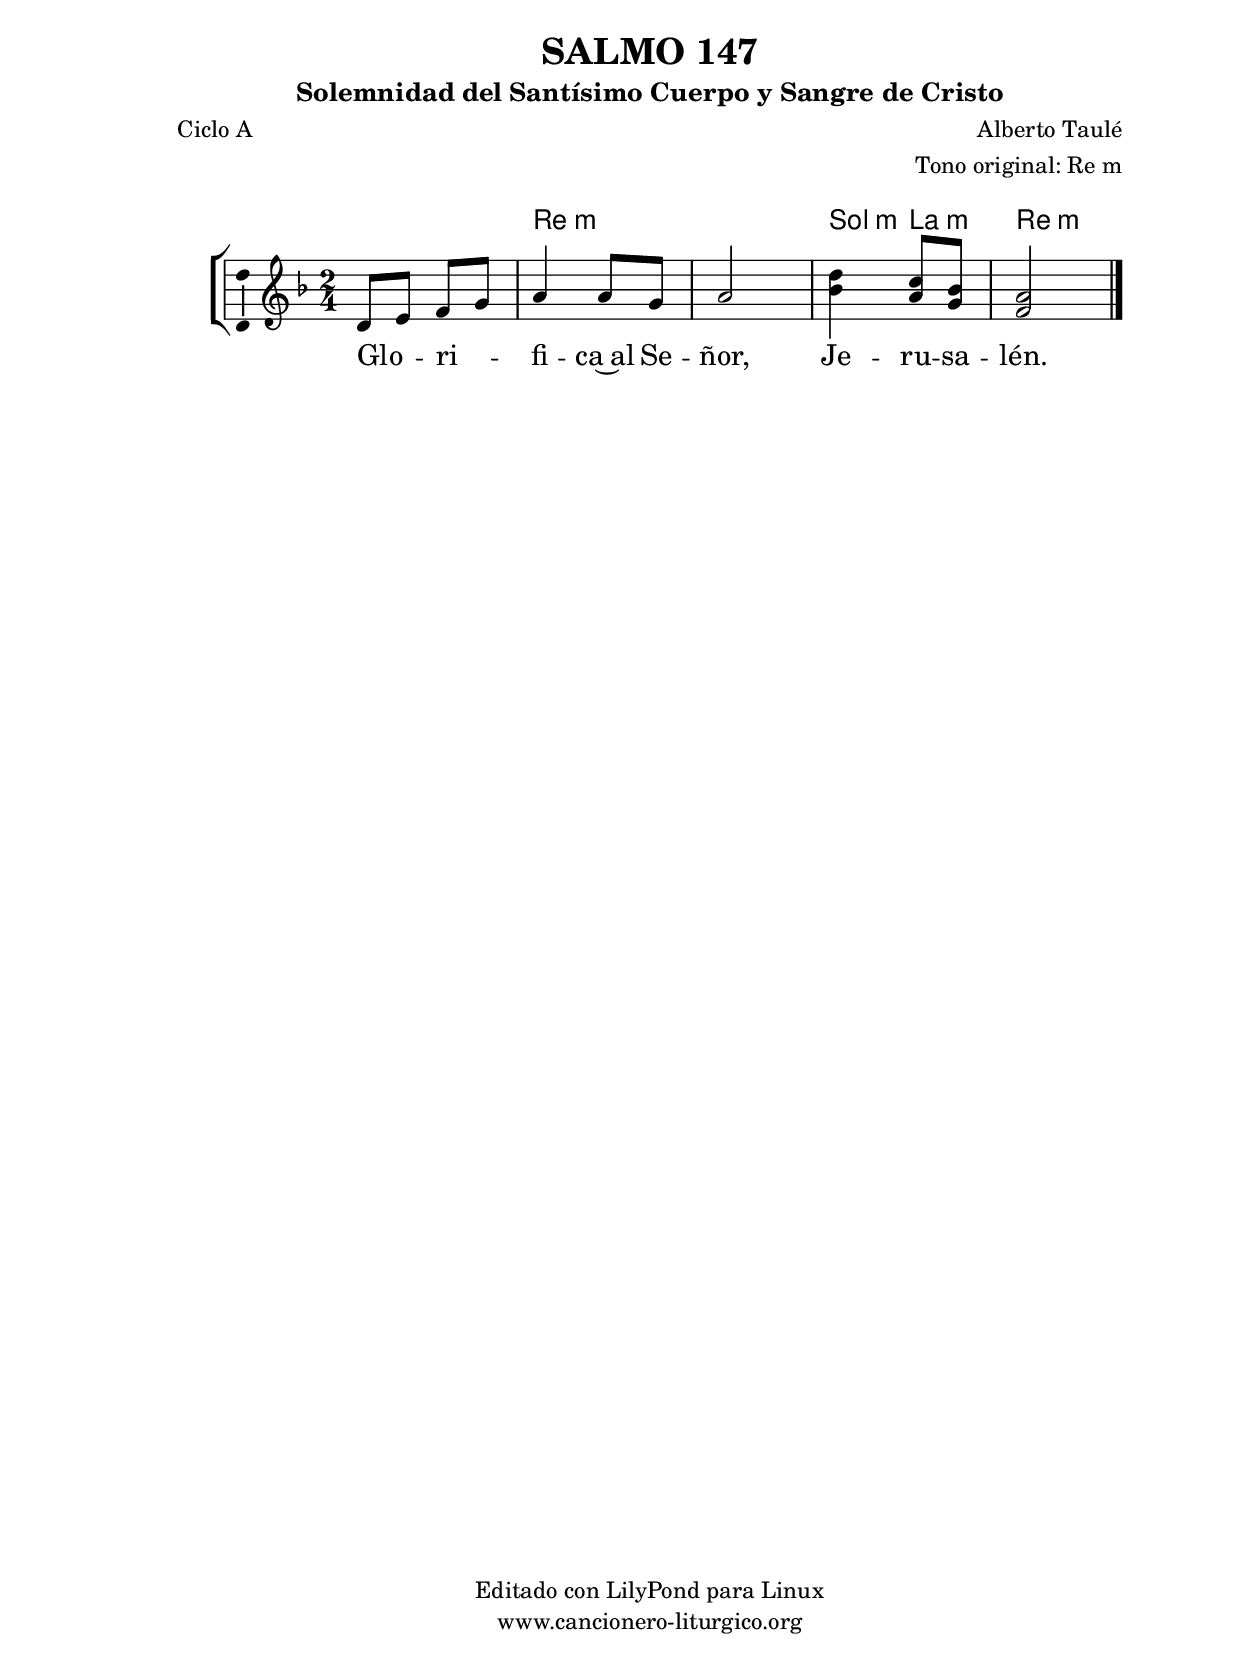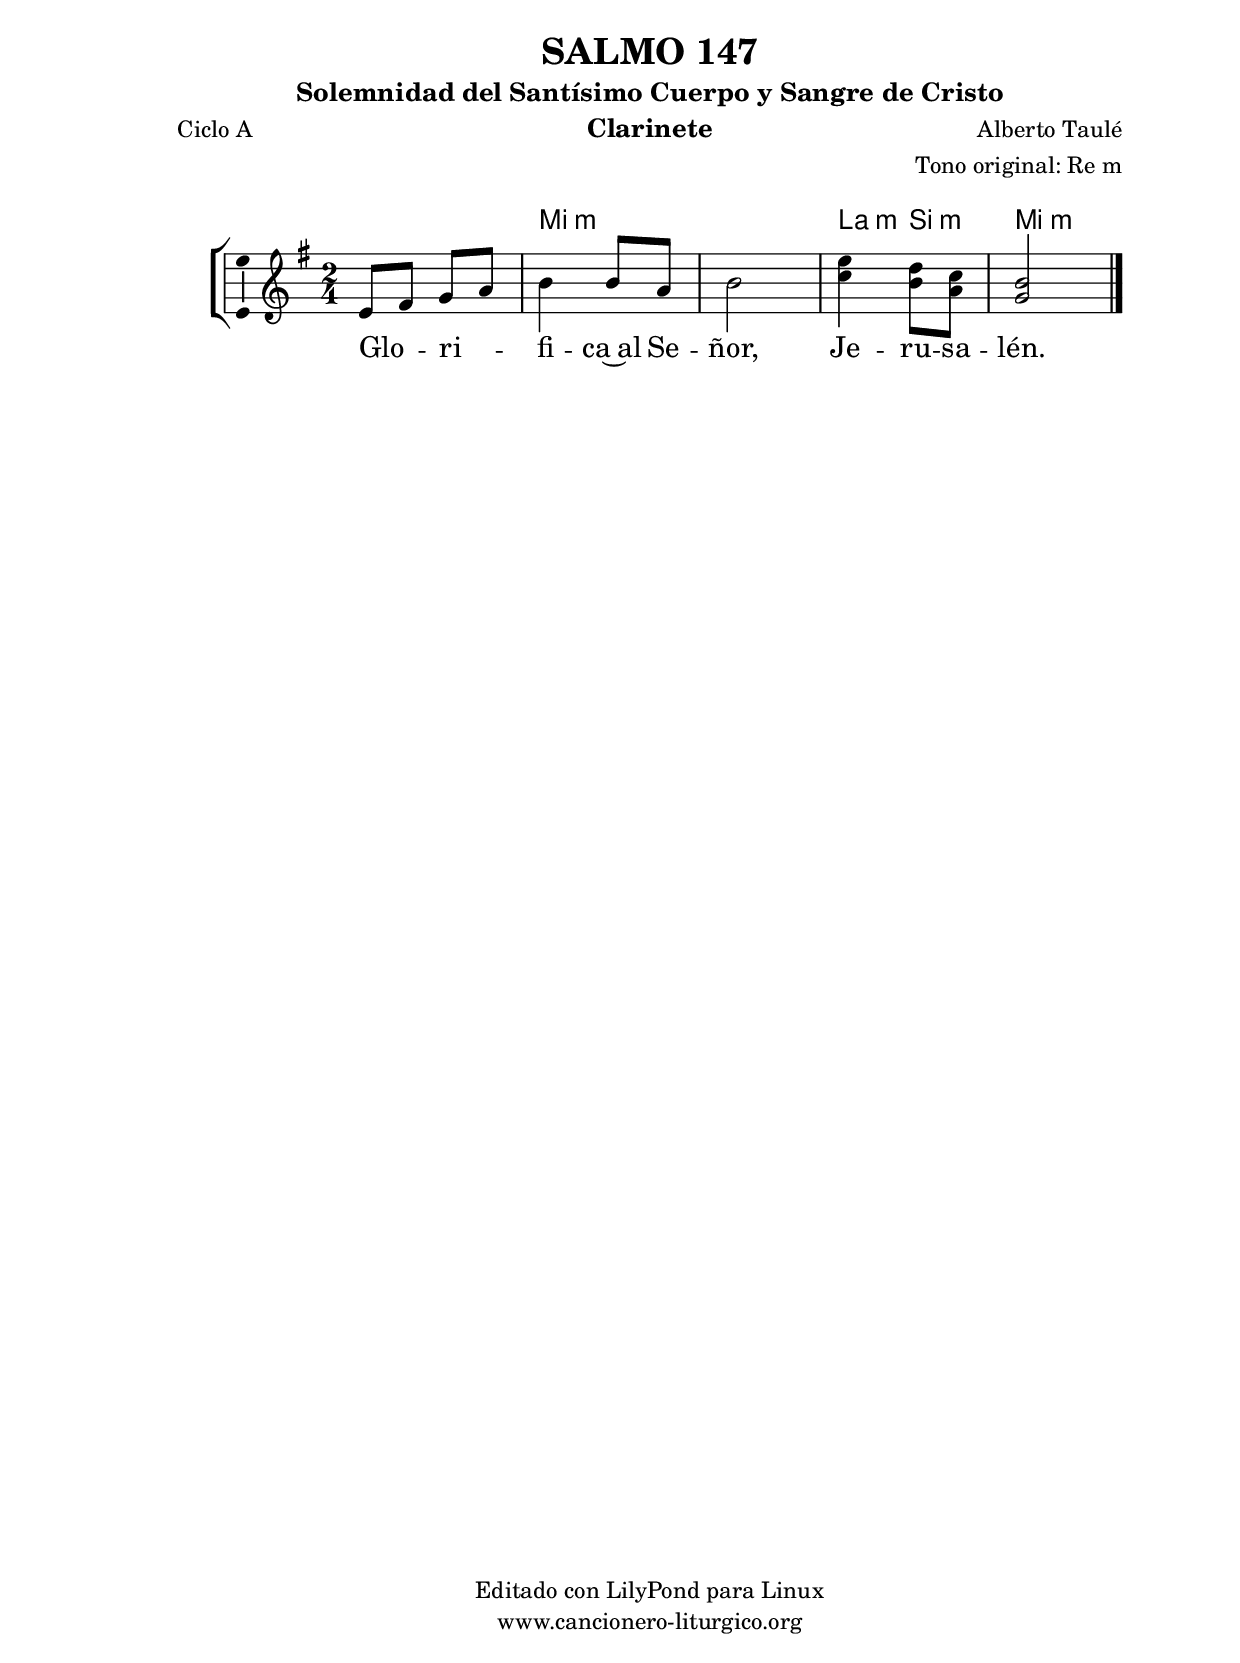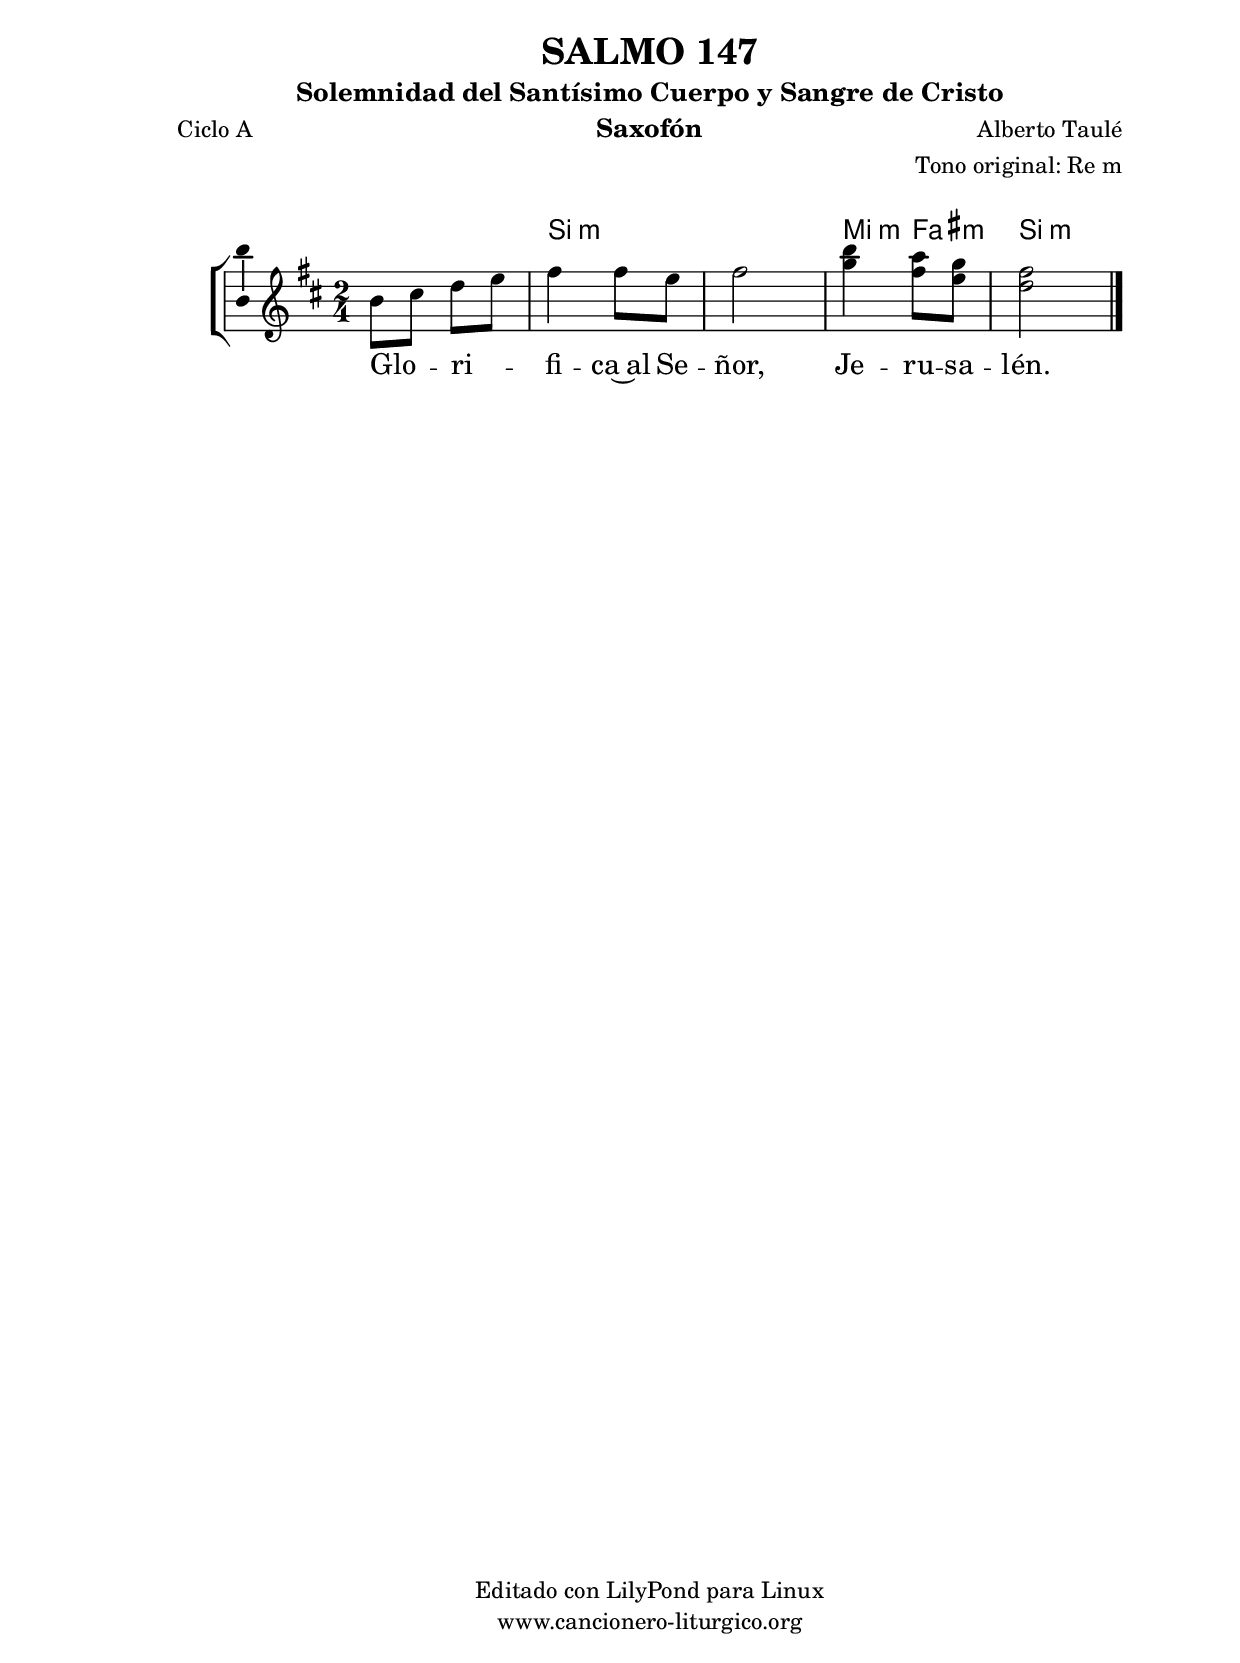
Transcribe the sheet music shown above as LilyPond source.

%
%para convertir .midi en .wav:
%timidity filename.midi -Ow -o finename.wav
%
%
%Para convertir de .wav a .mp3:
%lame -h -m j filename.wav
%
%
%para escuchar el midi:
%timidity nombrefichero.midi
%


%versión de lilypond para la que se ha escrito esta partitura:
\version "2.16.0"

	%Tamaño papel
	#(set-default-paper-size "a4")
	%Tamaño partitura
	#(set-global-staff-size 20)
	%No responde al pulsar sobre una nota
	#(ly:set-option 'point-and-click #f)

%parámetros del encabezamiento:
\header {
	title = "SALMO 147"
	subtitle = "Solemnidad del Santísimo Cuerpo y Sangre de Cristo"
	composer = "Alberto Taulé"
	poet = "Ciclo A"
	meter = ""
	arranger = "Tono original: Re m"
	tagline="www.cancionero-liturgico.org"
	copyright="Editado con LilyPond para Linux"
	}

%parámetros asociados al papel:
\paper  {
	oddHeaderMarkup = \markup {\fill-line { \on-the-fly #not-first-page \fromproperty #'header:title \on-the-fly #not-first-page \fromproperty #'header:composer }}
	evenHeaderMarkup = \markup {\fill-line { \fromproperty #'header:composer \fromproperty #'header:title }}
	#(set-paper-size "a4")
	print-page-number = ##f
	first-page-number = 1
	print-first-page-number = ##f
%	head-separation = 3.0 \cm
	top-margin = 2.0 \cm
	bottom-margin = 0.5\cm
%%%	bottom-margin = -1.0\cm
	left-margin = 3.0 \cm
	line-width = 16.0 \cm 
	indent = 8\mm
	interscoreline = 2.\mm
	between-system-space = 15\mm
%	para que las partituras no llenen la hoja:
	ragged-bottom = ##t
%	idem para la última hoja:
	ragged-last-bottom = ##f
%	para que las partituras llenen el ancho del papel:
	ragged-last = ##f
	after-title-space = 2.5 \cm
%page-count=1
%system-count=1

	%Flexible Vertical Spacing
%	markup-markup-spacing =
%	#'((basic-distance . 15) (minimum-distance . 15) (padding . 3))
	markup-system-spacing =
	#'((basic-distance . 15) (minimum-distance . 15) (padding . 3))
	system-system-spacing =
	#'((basic-distance . 15) (minimum-distance . 15) (padding . 3))
	score-system-spacing =
	#'((basic-distance . 15) (minimum-distance . 15) (padding . 5))
%	top-system-spacing = % header
%	#'((basic-distance . 8) (minimum-distance . 0) (padding . 3))
%	top-markup-spacing =
%	#'((basic-distance . 20) (minimum-distance . 20) (padding . 3))
	last-bottom-spacing = % footer
	#'((basic-distance . 5) (minimum-distance . 5) (padding . 3))
%	score-markup-spacing =
%	#'((basic-distance . 16) (minimum-distance . 13) (padding . 3))

	}


%parámetros que afectan a toda la partitura:
global =  {
	%clave de sol (G):
	\clef G
	%armadura:
%	\transpose f ees
	\key d \minor
	\tempo 4=100
	\set Score.tempoHideNote = ##t
	}


acordes = {
	\italianChords
	\chordmode {
%	\transpose f ees
{

s2
d2:m d:m g4:m a:m d2:m

	}
	}
}


melodia = 
%	\transpose f ees
{
	\relative c'{

\time 2/4
d8 e f g
a4 a8 g
a2
<d bes>4 <c a>8 <bes g>
<a f>2

	\bar "|."
	}
	}


texto = \lyricmode {
Glo -- _ ri -- _ fi -- ca~al Se -- ñor, Je -- ru -- sa -- lén.
	}


acordesStaff = \context ChordNames = acordesStaff <<
	\set chordChanges = ##t
	\acordes
	>>


vozStaff = \context Voice = vozStaff
\with {\consists "Ambitus_engraver"}
<<
%	\set Staff.instrumentName = ""
%	\set Staff.shortInstrumentName = ""
%	\set Staff.midiInstrument = #"clarinet"
%	\set Staff.midiInstrument = #"cello"
%	\set Staff.midiInstrument = #"flute"
	\set Staff.midiInstrument = #"electric guitar (jazz)"
%	\set Staff.midiInstrument = #"english horn"
%	\set Staff.midiInstrument = #"violin"
%	\set Staff.midiInstrument = #"glockenspiel"
	\set Staff.midiMinimumVolume = #0.7
	\set Staff.midiMaximumVolume = #0.9
	\global
	\melodia
	>>


textoStaff = \context Lyrics = textoStaff <<
	\lyricsto vozStaff \texto
	>>

\book {
	\score {
		\context ChoirStaff {
			\override StaffGroup.SystemStartBracket #'collapse-height = #1
			\override Score.SystemStartBar #'collapse-height = #1
			<<
			\acordesStaff
			\vozStaff
			\textoStaff
			>>
			}
		\layout {
	    		\context {
				\Lyrics
				\override LyricText #'font-size = #2
				}
	   		 \context {
				\Score
				%fontSize = #3
				\override StaffSymbol #'staff-space = #(magstep +3)
				%\override Beam #'thickness = #0.55
				%\override SpacingSpanner #'spacing-increment = #1.0
				%\override Slur #'height-limit = #1.5
				}
			}
		}
	\score {
		\unfoldRepeats
		\context ChoirStaff {
			<<
			\acordesStaff
			\vozStaff
			>>
			}
		\midi {
	  		\context {
	  			\Score
				tempoWholesPerMinute = #(ly:make-moment 70 4)
				}
			}
		}
	}

%Partitura para clarinete
#(define output-suffix "C")
\book {
	\header{
		instrument = "Clarinete"
		}
	\score {
		\context ChoirStaff {
			\override StaffGroup.SystemStartBracket #'collapse-height = #1
			\override Score.SystemStartBar #'collapse-height = #1
\transpose c d
			<<
			\acordesStaff
			\vozStaff
			\textoStaff
			>>
			}
		\layout {
	    		\context {
				\Lyrics
				\override LyricText #'font-size = #2
				}
	   		 \context {
				\Score
				%fontSize = #3
				\override StaffSymbol #'staff-space = #(magstep +3)
				%\override Beam #'thickness = #0.55
				%\override SpacingSpanner #'spacing-increment = #1.0
				%\override Slur #'height-limit = #1.5
				}
			}
		}
	}

%Partitura para saxofón
#(define output-suffix "S")
\book {
	\header{
		instrument = "Saxofón"
		}
	\score {
		\context ChoirStaff {
			\override StaffGroup.SystemStartBracket #'collapse-height = #1
			\override Score.SystemStartBar #'collapse-height = #1
\transpose c a
			<<
			\acordesStaff
			\vozStaff
			\textoStaff
			>>
			}
		\layout {
	    		\context {
				\Lyrics
				\override LyricText #'font-size = #2
				}
	   		 \context {
				\Score
				%fontSize = #3
				\override StaffSymbol #'staff-space = #(magstep +3)
				%\override Beam #'thickness = #0.55
				%\override SpacingSpanner #'spacing-increment = #1.0
				%\override Slur #'height-limit = #1.5
				}
			}
		}
	}

